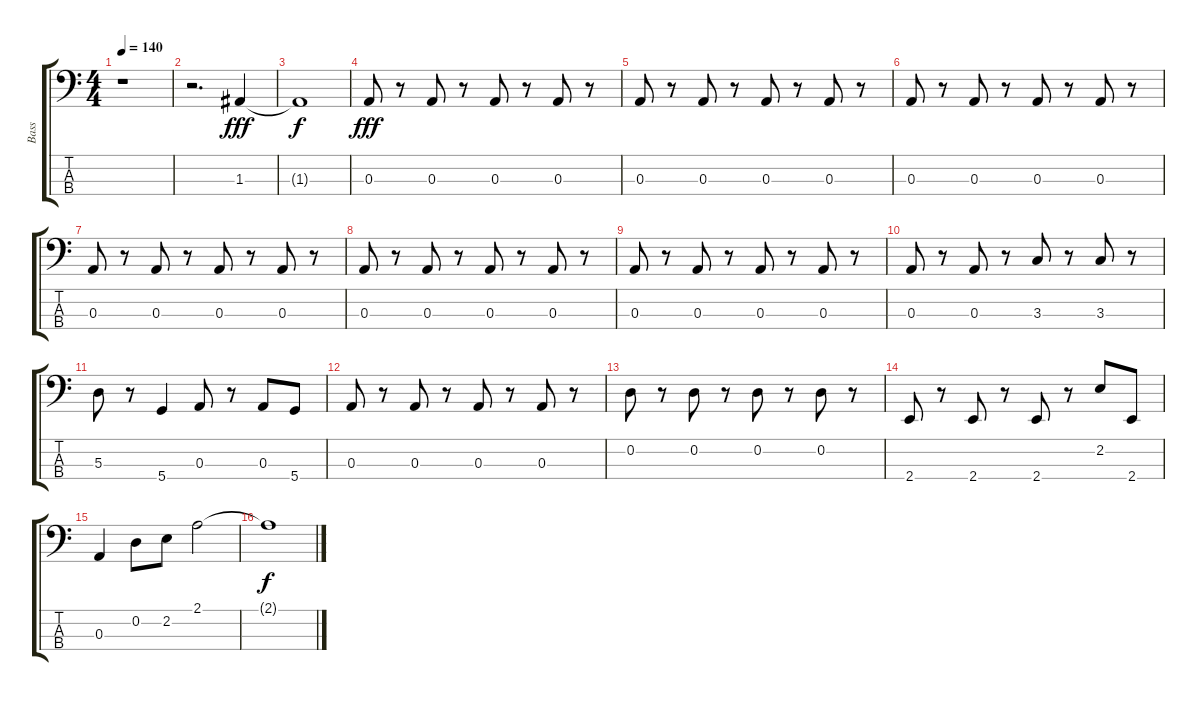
\track ("Bass" "Bass") {instrument electricbassfinger}
\staff {score tabs}
\tuning (G2 D2 A1 D1) {hide}
\ts (4 4)
\tempo 140
\clef f4
\ks c
r.1{dy fff} |
r.2{d} 1.3.4 |
1.3{t}.1{dy f} |
0.3.8{dy fff} r.8 0.3.8 r.8 0.3.8 r.8 0.3.8 r.8 |
0.3.8 r.8 0.3.8 r.8 0.3.8 r.8 0.3.8 r.8 |
0.3.8 r.8 0.3.8 r.8 0.3.8 r.8 0.3.8 r.8 |
0.3.8 r.8 0.3.8 r.8 0.3.8 r.8 0.3.8 r.8 |
0.3.8 r.8 0.3.8 r.8 0.3.8 r.8 0.3.8 r.8 |
0.3.8 r.8 0.3.8 r.8 0.3.8 r.8 0.3.8 r.8 |
0.3.8 r.8 0.3.8 r.8 3.3.8 r.8 3.3.8 r.8 |
5.3.8 r.8 5.4.4 0.3.8 r.8 0.3.8 5.4.8 |
0.3.8 r.8 0.3.8 r.8 0.3.8 r.8 0.3.8 r.8 |
0.2.8 r.8 0.2.8 r.8 0.2.8 r.8 0.2.8 r.8 |
2.4.8 r.8 2.4.8 r.8 2.4.8 r.8 2.2.8 2.4.8 |
0.3.4 0.2.8 2.2.8 2.1.2 |
2.1{t}.1{dy f}
